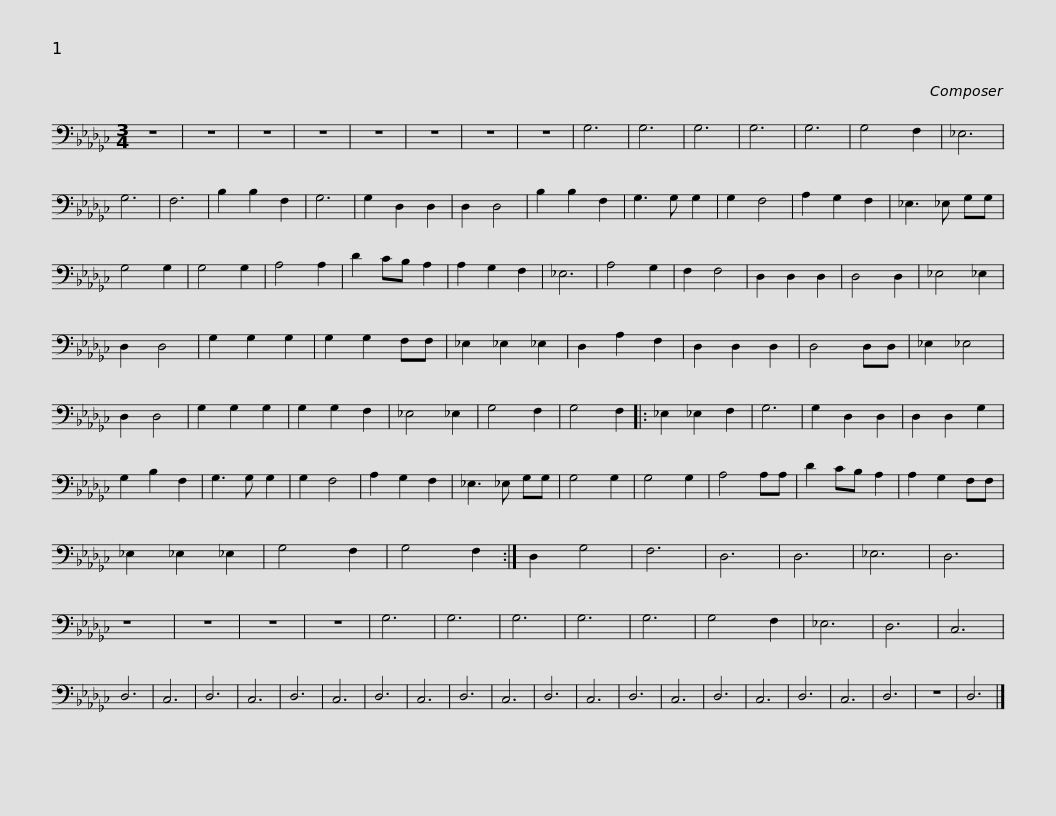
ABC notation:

X:1
L:1/8
M:3/4
I:linebreak $
K:Gb
V:1 bass
V:1
 z6 | z6 | z6 | z6 | z6 | %5
 z6 | z6 | z6 | G,6 | G,6 | %10
 G,6 | G,6 | G,6 | G,4 F,2 | _E,6 | %15
 G,6 | F,6 |$ B,2 B,2 F,2 | G,6 | G,2 D,2 D,2 | %20
 D,2 D,4 | B,2 B,2 F,2 | G,3 G, G,2 | G,2 F,4 | A,2 G,2 F,2 | %25
 _E,3 _E, G,G, | G,4 G,2 | G,4 G,2 | A,4 A,2 | D2 CB, A,2 |$ %30
 A,2 G,2 F,2 | _E,6 | A,4 G,2 | F,2 F,4 | D,2 D,2 D,2 | %35
 D,4 D,2 | _E,4 _E,2 | D,2 D,4 | G,2 G,2 G,2 | G,2 G,2 F,F, | %40
 _E,2 _E,2 _E,2 | D,2 A,2 F,2 | D,2 D,2 D,2 |$ D,4 D,D, | _E,2 _E,4 | %45
 D,2 D,4 | G,2 G,2 G,2 | G,2 G,2 F,2 | _E,4 _E,2 | G,4 F,2 | %50
 G,4 F,2 |: _E,2 _E,2 F,2 | G,6 | G,2 D,2 D,2 | D,2 D,2 G,2 | %55
 G,2 B,2 F,2 |$ G,3 G, G,2 | G,2 F,4 | A,2 G,2 F,2 | _E,3 _E, G,G, | %60
 G,4 G,2 | G,4 G,2 | A,4 A,A, | D2 CB, A,2 | A,2 G,2 F,F, | %65
 _E,2 _E,2 _E,2 | G,4 F,2 | G,4 F,2 :|$ D,2 G,4 | F,6 | %70
 D,6 | D,6 | _E,6 | D,6 | z6 | %75
 z6 | z6 | z6 | G,6 | G,6 | %80
 G,6 | G,6 | G,6 | G,4 F,2 | _E,6 | %85
 D,6 |$ C,6 | D,6 | C,6 | D,6 | %90
 C,6 | D,6 | C,6 | D,6 | C,6 | %95
 D,6 | C,6 | D,6 | C,6 | D,6 | %100
 C,6 | D,6 | C,6 | D,6 |$ C,6 | %105
 D,6 | z6 | D,6 |] %108
